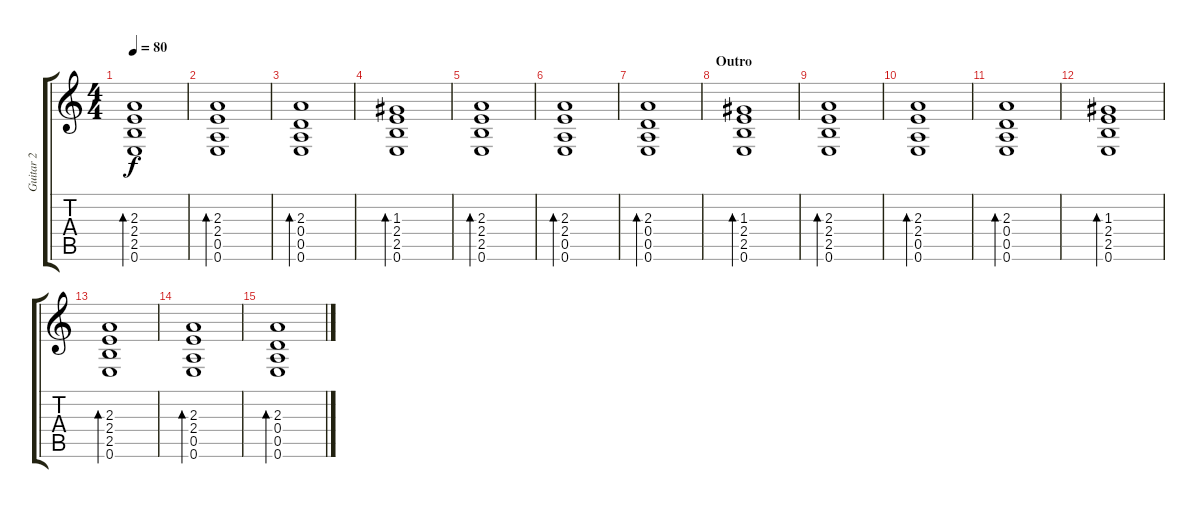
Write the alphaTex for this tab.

\track ("Guitar 2" "Guitar 2") {instrument electricguitarclean}
\staff {score tabs}
\tuning (E4 B3 G3 D3 A2 E2) {hide}
\ts (4 4)
\tempo 80
\clef g2
\ks c
(2.3 2.4 2.5 0.6).1{bd 240 dy f} |
(2.3 2.4 0.5 0.6).1{bd 240} |
(2.3 0.4 0.5 0.6).1{bd 240} |
(1.3 2.4 2.5 0.6).1{bd 240} |
(2.3 2.4 2.5 0.6).1{bd 240} |
(2.3 2.4 0.5 0.6).1{bd 240} |
(2.3 0.4 0.5 0.6).1{bd 240} |
\section ("" "Outro")
(1.3 2.4 2.5 0.6).1{bd 240} |
(2.3 2.4 2.5 0.6).1{bd 240} |
(2.3 2.4 0.5 0.6).1{bd 240} |
(2.3 0.4 0.5 0.6).1{bd 240} |
(1.3 2.4 2.5 0.6).1{bd 240 volume 8} |
(2.3 2.4 2.5 0.6).1{bd 240} |
(2.3 2.4 0.5 0.6).1{bd 240 volume 0} |
(2.3 0.4 0.5 0.6).1{bd 240}
